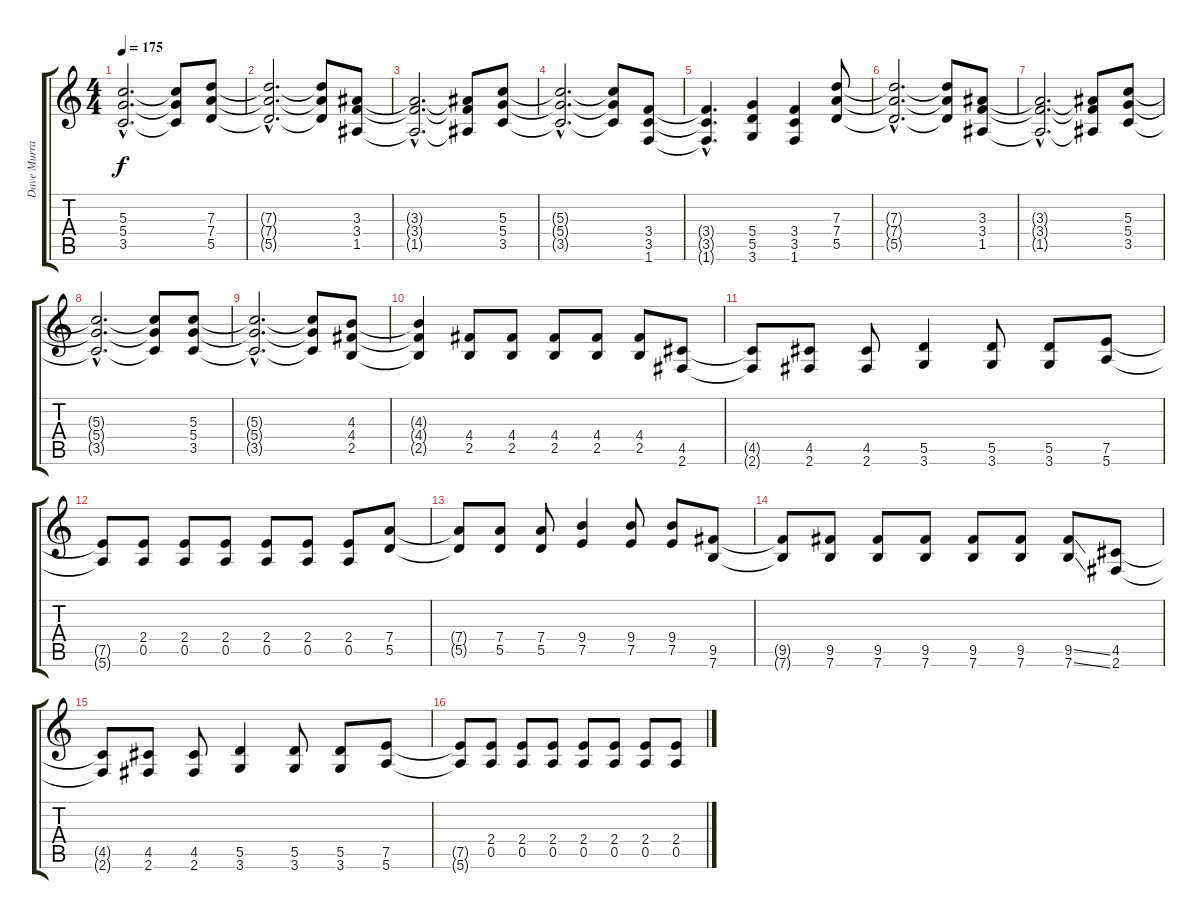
\track ("Dave Murray" "Dave Murra") {instrument distortionguitar}
\staff {score tabs}
\tuning (E4 B3 G3 D3 A2 E2) {hide}
\ts (4 4)
\tempo 175
\clef g2
\ks c
(5.3{hac t} 5.4{hac t} 3.5{hac t}).2{d dy f} (5.3{t} 5.4{t} 3.5{t}).8 (7.3 7.4 5.5).8 |
(7.3{hac t} 7.4{hac t} 5.5{hac t}).2{d} (7.3{t} 7.4{t} 5.5{t}).8 (3.3 3.4 1.5).8 |
(3.3{hac t} 3.4{hac t} 1.5{hac t}).2{d} (3.3{t} 3.4{t} 1.5{t}).8 (5.3 5.4 3.5).8 |
(5.3{hac t} 5.4{hac t} 3.5{hac t}).2{d} (5.3{t} 5.4{t} 3.5{t}).8 (3.4 3.5 1.6).8 |
(3.4{hac t} 3.5{hac t} 1.6{hac t}).4{d} (5.4 5.5 3.6).4 (3.4 3.5 1.6).4 (7.3 7.4 5.5).8 |
(7.3{hac t} 7.4{hac t} 5.5{hac t}).2{d} (7.3{t} 7.4{t} 5.5{t}).8 (3.3 3.4 1.5).8 |
(3.3{hac t} 3.4{hac t} 1.5{hac t}).2{d} (3.3{t} 3.4{t} 1.5{t}).8 (5.3 5.4 3.5).8 |
(5.3{hac t} 5.4{hac t} 3.5{hac t}).2{d} (5.3{t} 5.4{t} 3.5{t}).8 (5.3 5.4 3.5).8 |
(5.3{hac t} 5.4{hac t} 3.5{hac t}).2{d} (5.3{t} 5.4{t} 3.5{t}).8 (4.3 4.4 2.5).8 |
(4.3{t} 4.4{t} 2.5{t}).4 (4.4 2.5).8 (4.4 2.5).8 (4.4 2.5).8 (4.4 2.5).8 (4.4 2.5).8 (4.5 2.6).8 |
(4.5{t} 2.6{t}).8 (4.5 2.6).8 (4.5 2.6).8 (5.5 3.6).4 (5.5 3.6).8 (5.5 3.6).8 (7.5 5.6).8 |
(7.5{t} 5.6{t}).8 (2.4 0.5).8 (2.4 0.5).8 (2.4 0.5).8 (2.4 0.5).8 (2.4 0.5).8 (2.4 0.5).8 (7.4 5.5).8 |
(7.4{t} 5.5{t}).8 (7.4 5.5).8 (7.4 5.5).8 (9.4 7.5).4 (9.4 7.5).8 (9.4 7.5).8 (9.5 7.6).8 |
(9.5{t} 7.6{t}).8 (9.5 7.6).8 (9.5 7.6).8 (9.5 7.6).8 (9.5 7.6).8 (9.5 7.6).8 (9.5{ss} 7.6{ss}).8 (4.5 2.6).8 |
(4.5{t} 2.6{t}).8 (4.5 2.6).8 (4.5 2.6).8 (5.5 3.6).4 (5.5 3.6).8 (5.5 3.6).8 (7.5 5.6).8 |
(7.5{t} 5.6{t}).8 (2.4 0.5).8 (2.4 0.5).8 (2.4 0.5).8 (2.4 0.5).8 (2.4 0.5).8 (2.4 0.5).8 (2.4 0.5).8
